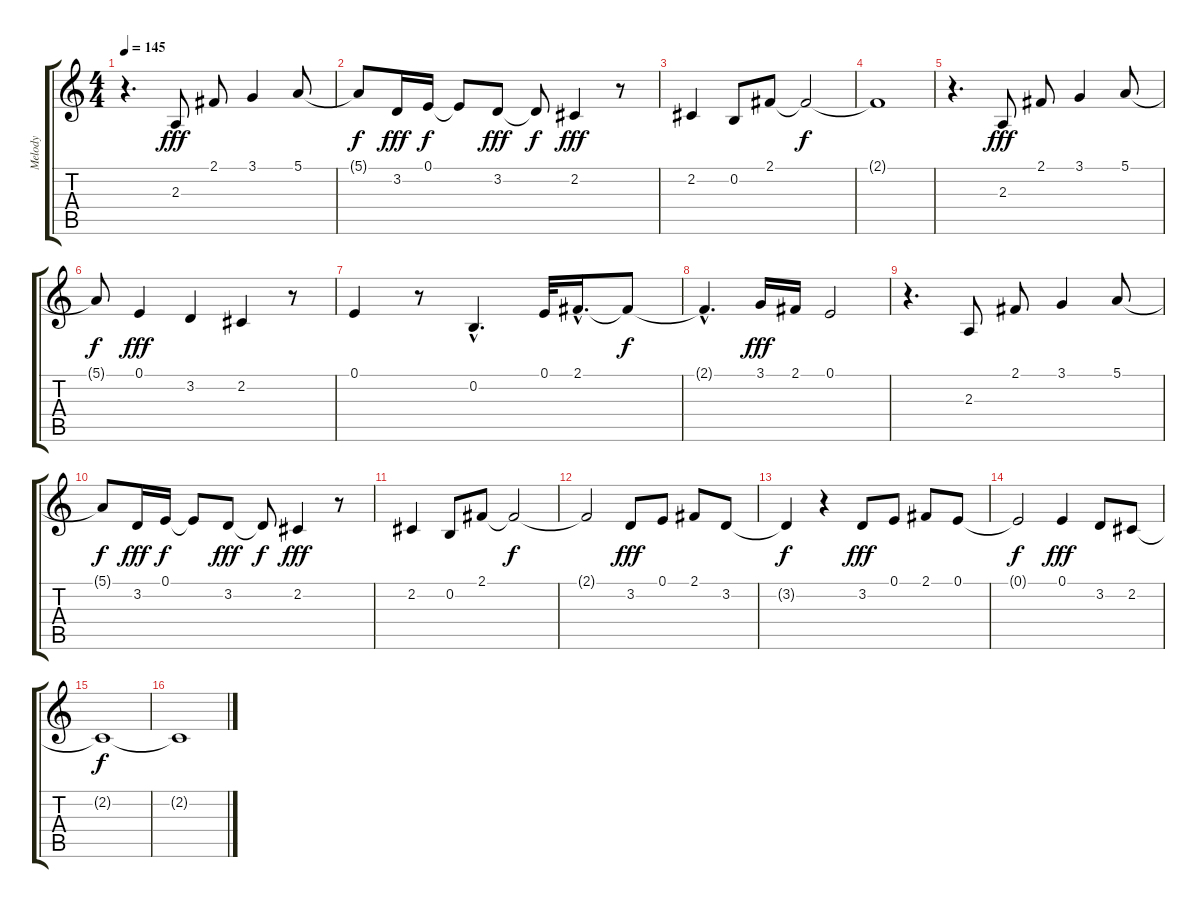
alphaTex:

\track ("Melody" "Melody") {instrument acousticgrandpiano}
\staff {score tabs}
\tuning (E4 B3 G3 D3 A2 E2) {hide}
\ts (4 4)
\tempo 145
\clef g2
\ks c
r.4{d dy f} 2.3.8{dy fff volume 16} 2.1.8 3.1.4 5.1.8 |
5.1{t}.8{dy f} 3.2.16{dy fff} 0.1.16{dy f} 0.1{t}.8 3.2.8{dy fff} 3.2{t}.8{dy f} 2.2.4{dy fff} r.8 |
2.2.4 0.2.8 2.1.8 2.1{t}.2{dy f} |
2.1{t}.1 |
r.4{d} 2.3.8{dy fff} 2.1.8 3.1.4 5.1.8 |
5.1{t}.8{dy f} 0.1.4{dy fff} 3.2.4 2.2.4 r.8 |
0.1.4 r.8 0.2{hac}.4{d} 0.1.32 2.1{hac}.16{d} 2.1{t}.8{dy f} |
2.1{hac t}.4{d} 3.1.16{dy fff} 2.1.16 0.1.2 |
r.4{d} 2.3.8 2.1.8 3.1.4 5.1.8 |
5.1{t}.8{dy f} 3.2.16{dy fff} 0.1.16{dy f} 0.1{t}.8 3.2.8{dy fff} 3.2{t}.8{dy f} 2.2.4{dy fff} r.8 |
2.2.4 0.2.8 2.1.8 2.1{t}.2{dy f} |
2.1{t}.2 3.2.8{dy fff} 0.1.8 2.1.8 3.2.8 |
3.2{t}.4{dy f} r.4 3.2.8{dy fff} 0.1.8 2.1.8 0.1.8 |
0.1{t}.2{dy f} 0.1.4{dy fff} 3.2.8 2.2.8 |
2.2{t}.1{dy f} |
2.2{t}.1
